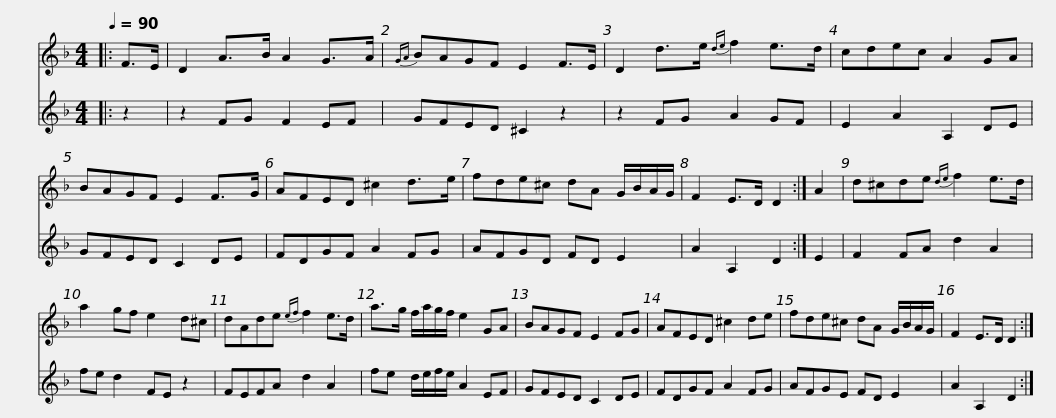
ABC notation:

X:1
%%score 1 2
L:1/8
Q:1/4=90
M:4/4
I:linebreak $
K:Dmin
V:1 treble
V:2 treble
V:1
|: F>E | D2 A>B A2 G>A |{GA} BAGF E2 F>E | D2 d>e{de} f2 e>d | cdec A2 GA |$ %5
 BAGF E2 F>G | AFED ^c2 d>e | fde^c dA G/B/A/G/ | F2 E>D D2 :| A2 | %10
 d^cde{de} f2 e>d |$ a2 gf e2 d^c | dAde{ef} f2 e>d | a>g f/a/g/f/ e2 GA | BAGF E2 FG | %15
 AFED ^c2 de |$ fde^c dA G/B/A/G/ | F2 E>D D2 :| %18
V:2
|: z2 | z2 FG F2 EF | GFED ^C2 z2 | z2 FG A2 GF | E2 A2 A,2 DE |$ %5
 GFED C2 DE | FDGF A2 FG | AFGD FD E2 | A2 A,2 D2 :| E2 | %10
 F2 FA d2 A2 |$ fe d2 FE z2 | FEFA d2 A2 | fe d/e/f/e/ A2 EF | GFED C2 DE | %15
 FDGF A2 FG |$ AFGE FD E2 | A2 A,2 D2 :| %18
